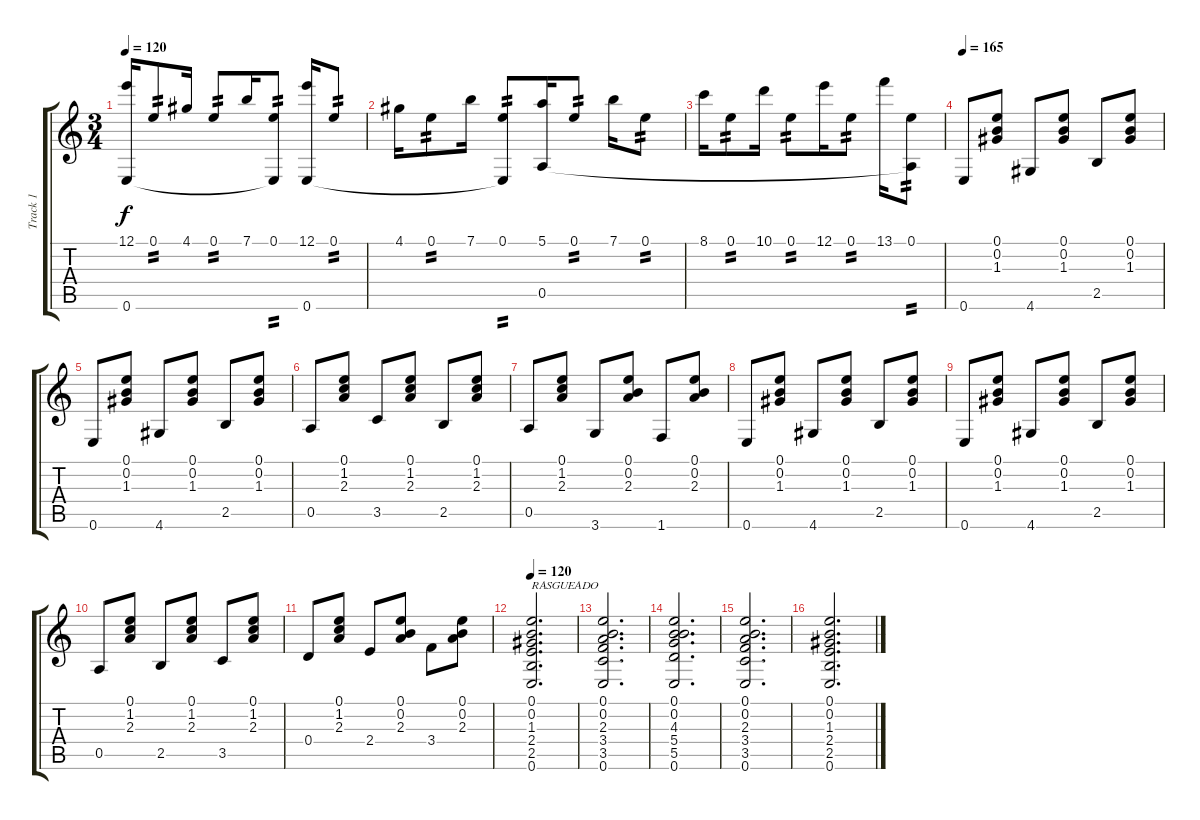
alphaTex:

\track ("Track 1" "Track 1") {instrument acousticguitarnylon}
\staff {score tabs}
\tuning (E4 B3 G3 D3 A2 E2) {hide}
\ts (3 4)
\tempo 120
\clef g2
\ks c
(12.1 0.6).16{dy f} 0.1.8{tp 2} 4.1.16 0.1.8{tp 2} 7.1.16 (0.1 0.6{t}).8{tp 2} (12.1 0.6).16 0.1.8{tp 2} |
4.1.16 0.1.8{tp 2} 7.1.16 (0.1 0.6{t}).8{tp 2} (5.1 0.5).16 0.1.8{tp 2} 7.1.16 0.1.8{tp 2} |
8.1.16 0.1.8{tp 2} 10.1.16 0.1.8{tp 2} 12.1.16 0.1.8{tp 2} 13.1.16 (0.1 0.5{t}).8{tp 2} |
\tempo 165
0.6.8 (0.1 0.2 1.3).8 4.6.8 (0.1 0.2 1.3).8 2.5.8 (0.1 0.2 1.3).8 |
0.6.8 (0.1 0.2 1.3).8 4.6.8 (0.1 0.2 1.3).8 2.5.8 (0.1 0.2 1.3).8 |
0.5.8 (0.1 1.2 2.3).8 3.5.8 (0.1 1.2 2.3).8 2.5.8 (0.1 1.2 2.3).8 |
0.5.8 (0.1 1.2 2.3).8 3.6.8 (0.1 0.2 2.3).8 1.6.8 (0.1 0.2 2.3).8 |
0.6.8 (0.1 0.2 1.3).8 4.6.8 (0.1 0.2 1.3).8 2.5.8 (0.1 0.2 1.3).8 |
0.6.8 (0.1 0.2 1.3).8 4.6.8 (0.1 0.2 1.3).8 2.5.8 (0.1 0.2 1.3).8 |
0.5.8 (0.1 1.2 2.3).8 2.5.8 (0.1 1.2 2.3).8 3.5.8 (0.1 1.2 2.3).8 |
0.4.8 (0.1 1.2 2.3).8 2.4.8 (0.1 0.2 2.3).8 3.4.8 (0.1 0.2 2.3).8 |
\tempo 120
(0.1 0.2 1.3 2.4 2.5 0.6).2{d txt "RASGUEADO"} |
(0.1 0.2 2.3 3.4 3.5 0.6).2{d} |
(0.1 0.2 4.3 5.4 5.5 0.6).2{d} |
(0.1 0.2 2.3 3.4 3.5 0.6).2{d} |
(0.1 0.2 1.3 2.4 2.5 0.6).2{d}
